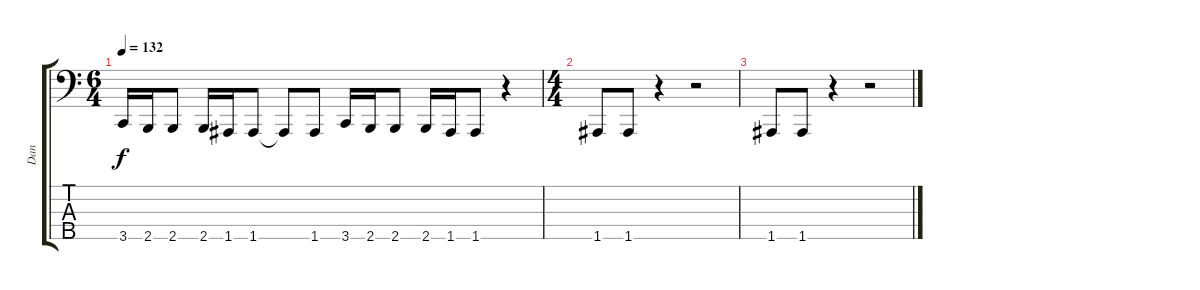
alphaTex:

\track ("Dan" "Dan") {instrument electricbasspick}
\staff {score tabs}
\tuning (G2 D2 A1 E1 A0) {hide}
\ts (6 4)
\tempo 132
\clef f4
\ks c
3.5.16{dy f} 2.5.16 2.5.8 2.5.16 1.5.16 1.5.8 1.5{t}.8 1.5.8 3.5.16 2.5.16 2.5.8 2.5.16 1.5.16 1.5.8 r.4 |
\ts (4 4)
1.5.8 1.5.8 r.4 r.2 |
1.5.8 1.5.8 r.4 r.2
